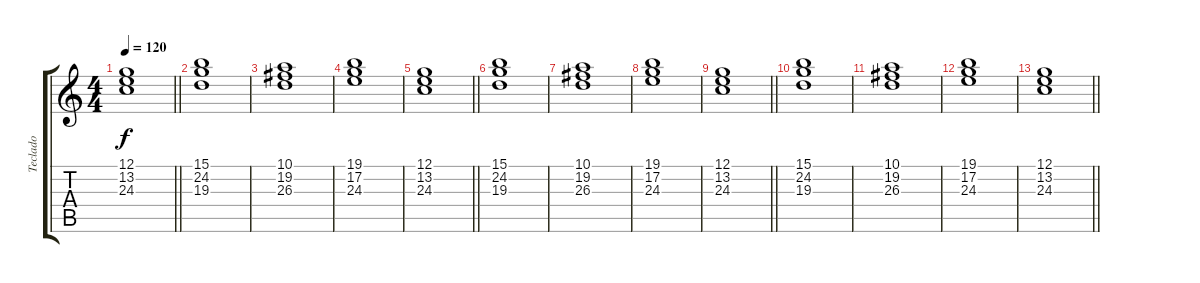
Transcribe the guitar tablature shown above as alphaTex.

\track ("Teclado" "Teclado") {instrument rockorgan}
\staff {score tabs}
\tuning (E4 B3 G3 D3 A2 E2) {hide}
\ts (4 4)
\tempo 120
\clef g2
\barLineRight lightlight
\ks c
(12.1 13.2 24.3).1{dy f} |
(15.1 24.2 19.3).1 |
(10.1 19.2 26.3).1 |
(19.1 17.2 24.3).1 |
\barLineRight lightlight
(12.1 13.2 24.3).1 |
(15.1 24.2 19.3).1 |
(10.1 19.2 26.3).1 |
(19.1 17.2 24.3).1 |
\barLineRight lightlight
(12.1 13.2 24.3).1 |
(15.1 24.2 19.3).1 |
(10.1 19.2 26.3).1 |
(19.1 17.2 24.3).1 |
\barLineRight lightlight
(12.1 13.2 24.3).1
